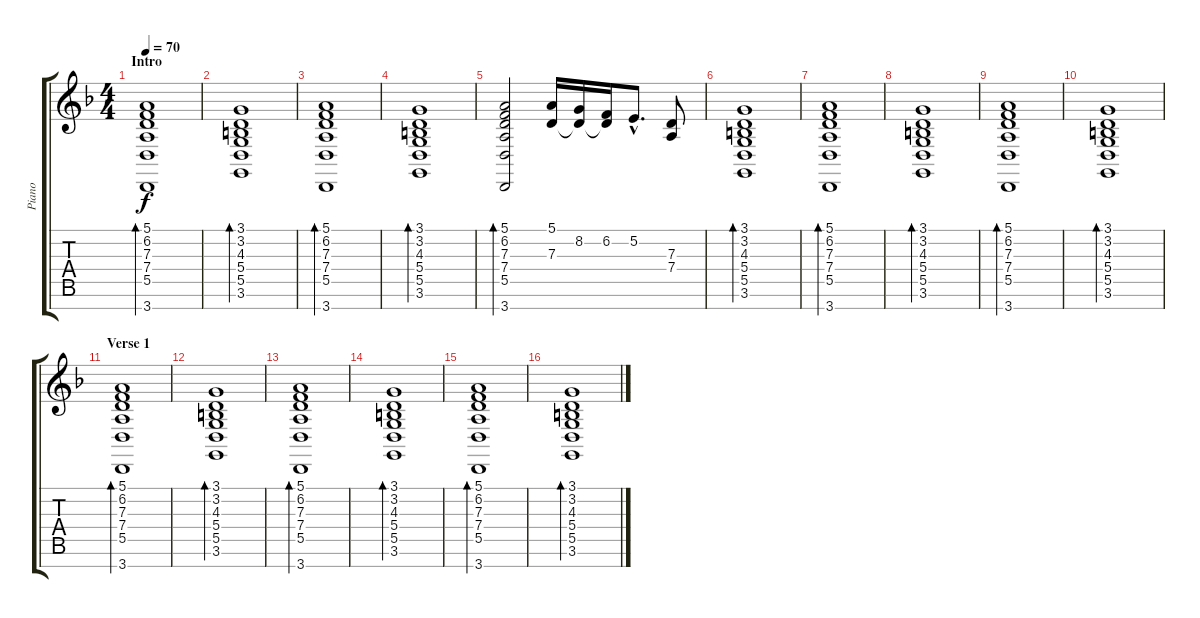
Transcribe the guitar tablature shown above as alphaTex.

\track ("Piano" "Piano") {instrument acousticgrandpiano}
\staff {score tabs}
\tuning (E4 B3 G3 D3 A2 E2 B1) {hide}
\ts (4 4)
\section ("" "Intro")
\tempo 70
\clef g2
\ks f
(5.1 6.2 7.3 7.4 5.5 3.7).1{bd 60 dy f instrument acousticgrandpiano} |
(3.1 3.2 4.3 5.4 5.5 3.6).1{bd 60} |
(5.1 6.2 7.3 7.4 5.5 3.7).1{bd 60} |
(3.1 3.2 4.3 5.4 5.5 3.6).1{bd 60} |
(5.1 6.2 7.3 7.4 5.5 3.7).2{bd 60} (5.1 7.3).16 (8.2 7.3{t}).16 (6.2 7.3{t}).16 5.2{hac}.8{d} (7.3 7.4).8 |
(3.1 3.2 4.3 5.4 5.5 3.6).1{bd 60} |
(5.1 6.2 7.3 7.4 5.5 3.7).1{bd 60} |
(3.1 3.2 4.3 5.4 5.5 3.6).1{bd 60} |
(5.1 6.2 7.3 7.4 5.5 3.7).1{bd 60} |
(3.1 3.2 4.3 5.4 5.5 3.6).1{bd 60} |
\section ("" "Verse 1")
(5.1 6.2 7.3 7.4 5.5 3.7).1{bd 60} |
(3.1 3.2 4.3 5.4 5.5 3.6).1{bd 60} |
(5.1 6.2 7.3 7.4 5.5 3.7).1{bd 60} |
(3.1 3.2 4.3 5.4 5.5 3.6).1{bd 60} |
(5.1 6.2 7.3 7.4 5.5 3.7).1{bd 60} |
(3.1 3.2 4.3 5.4 5.5 3.6).1{bd 60}
